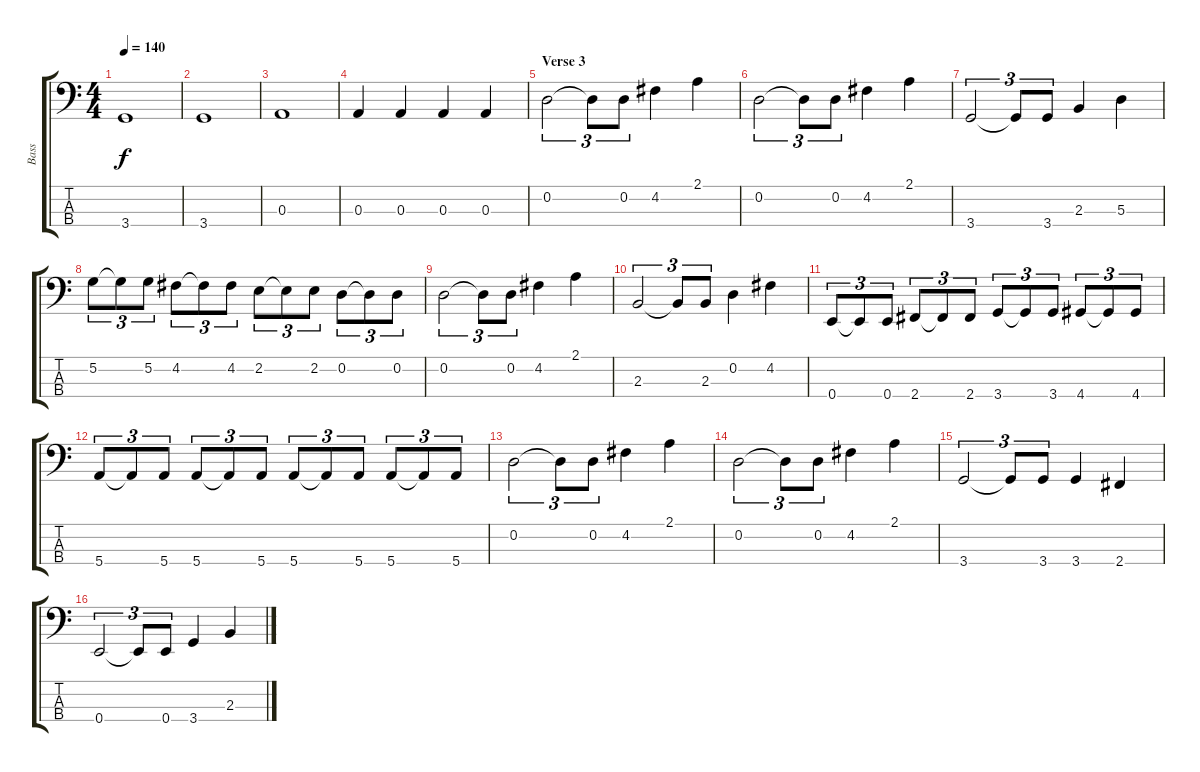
\track ("Bass" "Bass") {instrument electricbasspick}
\staff {score tabs}
\tuning (G2 D2 A1 E1) {hide}
\ts (4 4)
\tempo 140
\clef f4
\ks c
3.4.1{dy f} |
3.4.1 |
0.3.1 |
0.3.4 0.3.4 0.3.4 0.3.4 |
\section ("" "Verse 3")
0.2.2{tu (3 2)} 0.2{t}.8{tu (3 2)} 0.2.8{tu (3 2)} 4.2.4 2.1.4 |
0.2.2{tu (3 2)} 0.2{t}.8{tu (3 2)} 0.2.8{tu (3 2)} 4.2.4 2.1.4 |
3.4.2{tu (3 2)} 3.4{t}.8{tu (3 2)} 3.4.8{tu (3 2)} 2.3.4 5.3.4 |
5.2.8{tu (3 2)} 5.2{t}.8{tu (3 2)} 5.2.8{tu (3 2)} 4.2.8{tu (3 2)} 4.2{t}.8{tu (3 2)} 4.2.8{tu (3 2)} 2.2.8{tu (3 2)} 2.2{t}.8{tu (3 2)} 2.2.8{tu (3 2)} 0.2.8{tu (3 2)} 0.2{t}.8{tu (3 2)} 0.2.8{tu (3 2)} |
0.2.2{tu (3 2)} 0.2{t}.8{tu (3 2)} 0.2.8{tu (3 2)} 4.2.4 2.1.4 |
2.3.2{tu (3 2)} 2.3{t}.8{tu (3 2)} 2.3.8{tu (3 2)} 0.2.4 4.2.4 |
0.4.8{tu (3 2)} 0.4{t}.8{tu (3 2)} 0.4.8{tu (3 2)} 2.4.8{tu (3 2)} 2.4{t}.8{tu (3 2)} 2.4.8{tu (3 2)} 3.4.8{tu (3 2)} 3.4{t}.8{tu (3 2)} 3.4.8{tu (3 2)} 4.4.8{tu (3 2)} 4.4{t}.8{tu (3 2)} 4.4.8{tu (3 2)} |
5.4.8{tu (3 2)} 5.4{t}.8{tu (3 2)} 5.4.8{tu (3 2)} 5.4.8{tu (3 2)} 5.4{t}.8{tu (3 2)} 5.4.8{tu (3 2)} 5.4.8{tu (3 2)} 5.4{t}.8{tu (3 2)} 5.4.8{tu (3 2)} 5.4.8{tu (3 2)} 5.4{t}.8{tu (3 2)} 5.4.8{tu (3 2)} |
0.2.2{tu (3 2)} 0.2{t}.8{tu (3 2)} 0.2.8{tu (3 2)} 4.2.4 2.1.4 |
0.2.2{tu (3 2)} 0.2{t}.8{tu (3 2)} 0.2.8{tu (3 2)} 4.2.4 2.1.4 |
3.4.2{tu (3 2)} 3.4{t}.8{tu (3 2)} 3.4.8{tu (3 2)} 3.4.4 2.4.4 |
0.4.2{tu (3 2)} 0.4{t}.8{tu (3 2)} 0.4.8{tu (3 2)} 3.4.4 2.3.4
